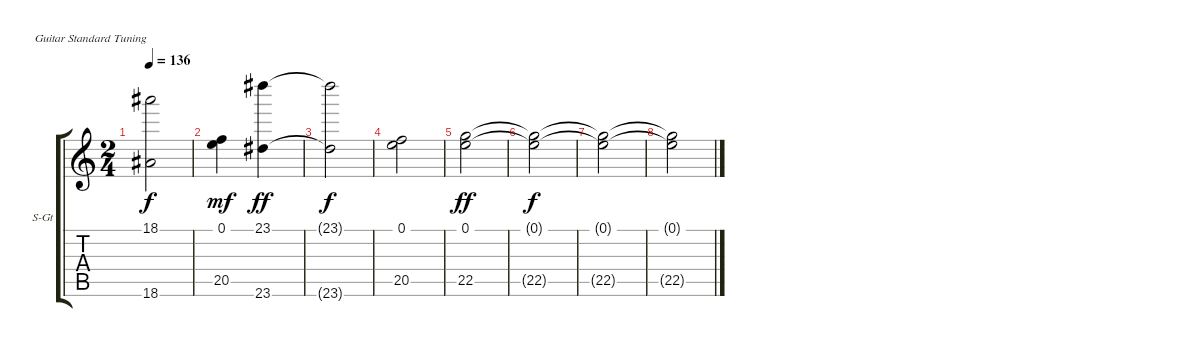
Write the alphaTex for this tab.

\bracketExtendMode groupsimilarinstruments
\firstSystemTrackNameOrientation horizontal
\otherSystemsTrackNameOrientation horizontal
\track ("strings" "S-Gt") {solo instrument stringensemble1}
\staff {score tabs}
\tuning (E4 B3 G3 D3 A2 E2)
\displaytranspose 12
\ts (2 4)
\tempo 136
\clef g2
\ks c
(18.1 18.6).2{dy f} |
(0.1 20.5).4{dy mf} (23.1 23.6).4{dy ff} |
(23.1{t} 23.6{t}).2{dy f} |
(0.1 20.5).2 |
(0.1 22.5).2{dy ff} |
(0.1{t} 22.5{t}).2{dy f} |
(0.1{t} 22.5{t}).2 |
(0.1{t} 22.5{t}).2
